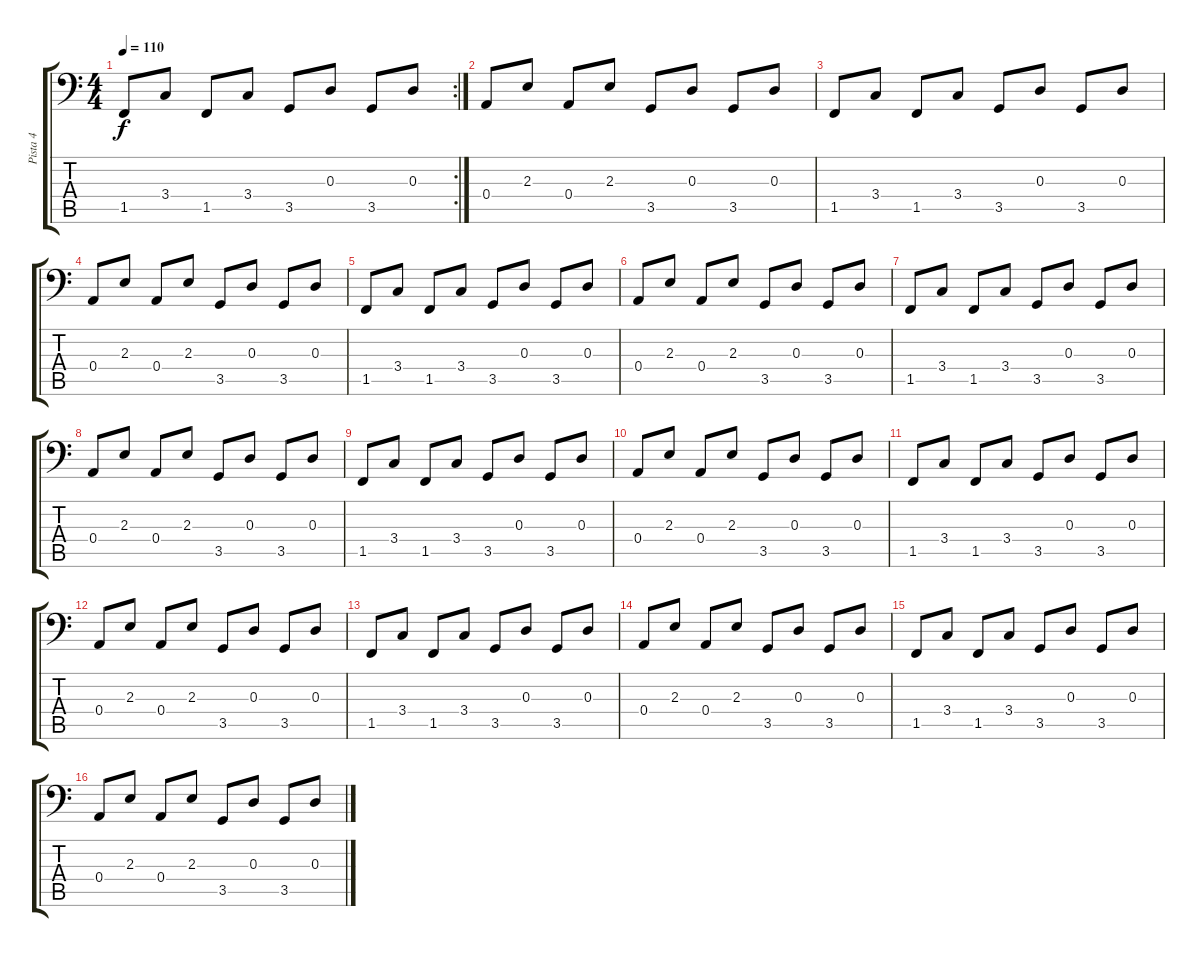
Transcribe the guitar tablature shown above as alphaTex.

\track ("Pista 4" "Pista 4") {instrument electricbassfinger}
\staff {score tabs}
\tuning (C3 G2 D2 A1 E1 B0) {hide}
\rc 2
\ts (4 4)
\tempo 110
\clef f4
\ks c
1.5.8{dy f} 3.4.8 1.5.8 3.4.8 3.5.8 0.3.8 3.5.8 0.3.8 |
0.4.8 2.3.8 0.4.8 2.3.8 3.5.8 0.3.8 3.5.8 0.3.8 |
1.5.8 3.4.8 1.5.8 3.4.8 3.5.8 0.3.8 3.5.8 0.3.8 |
0.4.8 2.3.8 0.4.8 2.3.8 3.5.8 0.3.8 3.5.8 0.3.8 |
1.5.8 3.4.8 1.5.8 3.4.8 3.5.8 0.3.8 3.5.8 0.3.8 |
0.4.8 2.3.8 0.4.8 2.3.8 3.5.8 0.3.8 3.5.8 0.3.8 |
1.5.8 3.4.8 1.5.8 3.4.8 3.5.8 0.3.8 3.5.8 0.3.8 |
0.4.8 2.3.8 0.4.8 2.3.8 3.5.8 0.3.8 3.5.8 0.3.8 |
1.5.8 3.4.8 1.5.8 3.4.8 3.5.8 0.3.8 3.5.8 0.3.8 |
0.4.8 2.3.8 0.4.8 2.3.8 3.5.8 0.3.8 3.5.8 0.3.8 |
1.5.8 3.4.8 1.5.8 3.4.8 3.5.8 0.3.8 3.5.8 0.3.8 |
0.4.8 2.3.8 0.4.8 2.3.8 3.5.8 0.3.8 3.5.8 0.3.8 |
1.5.8 3.4.8 1.5.8 3.4.8 3.5.8 0.3.8 3.5.8 0.3.8 |
0.4.8 2.3.8 0.4.8 2.3.8 3.5.8 0.3.8 3.5.8 0.3.8 |
1.5.8 3.4.8 1.5.8 3.4.8 3.5.8 0.3.8 3.5.8 0.3.8 |
0.4.8 2.3.8 0.4.8 2.3.8 3.5.8 0.3.8 3.5.8 0.3.8
